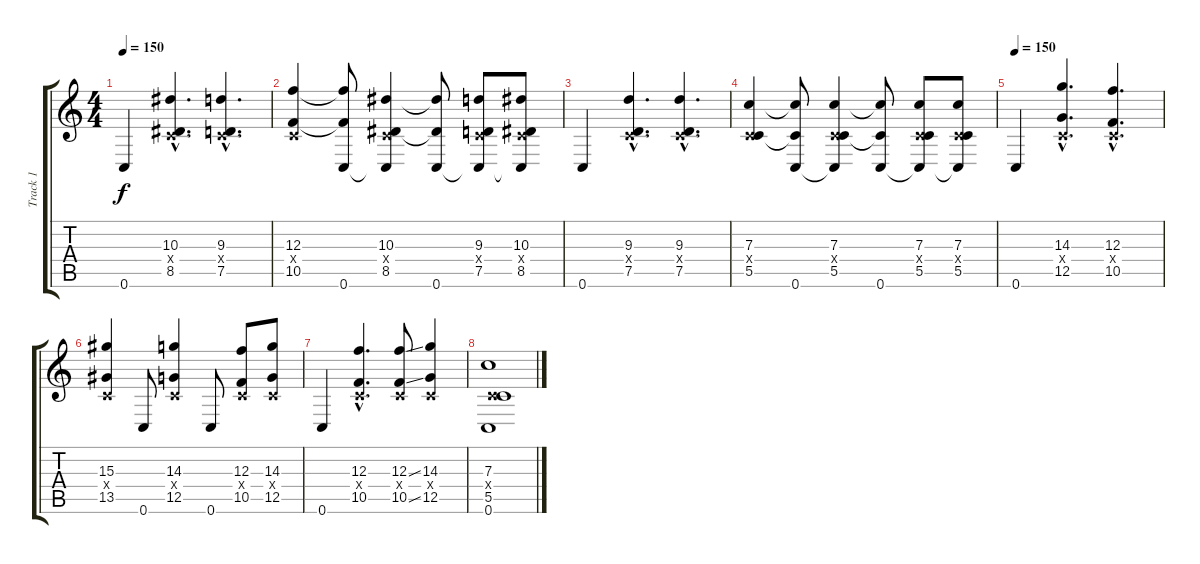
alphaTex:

\track ("Track 1" "Track 1") {instrument overdrivenguitar}
\staff {score tabs}
\tuning (D4 A3 F3 C3 G2 C2) {hide}
\ts (4 4)
\tempo 150
\clef g2
\ks c
0.6.4{dy f} (10.3{hac} 0.4{hac x} 8.5{hac}).4{d} (9.3{hac} 0.4{hac x} 7.5{hac}).4{d} |
(12.3 0.4{x} 10.5).4 (12.3{t} 10.5{t} 0.6).8 (10.3 0.4{x} 8.5 0.6{t}).4 (10.3{t} 8.5{t} 0.6).8 (9.3 0.4{x} 7.5 0.6{t}).8 (10.3 0.4{x} 8.5 0.6{t}).8 |
0.6.4 (9.3{hac} 0.4{hac x} 7.5{hac}).4{d} (9.3{hac} 0.4{hac x} 7.5{hac}).4{d} |
(7.3 0.4{x} 5.5).4 (7.3{t} 5.5{t} 0.6).8 (7.3 0.4{x} 5.5 0.6{t}).4 (7.3{t} 5.5{t} 0.6).8 (7.3 0.4{x} 5.5 0.6{t}).8 (7.3 0.4{x} 5.5 0.6{t}).8 |
\tempo 150
0.6.4 (14.3{hac} 0.4{hac x} 12.5{hac}).4{d} (12.3{hac} 0.4{hac x} 10.5{hac}).4{d} |
(15.3 0.4{x} 13.5).4 0.6.8 (14.3 0.4{x} 12.5).4 0.6.8 (12.3 0.4{x} 10.5).8 (14.3 0.4{x} 12.5).8 |
0.6.4 (12.3{hac} 0.4{hac x} 10.5{hac}).4{d} (12.3{ss} 0.4{x} 10.5{ss}).8 (14.3 0.4{x} 12.5).4 |
(7.3 0.4{x} 5.5 0.6).1
